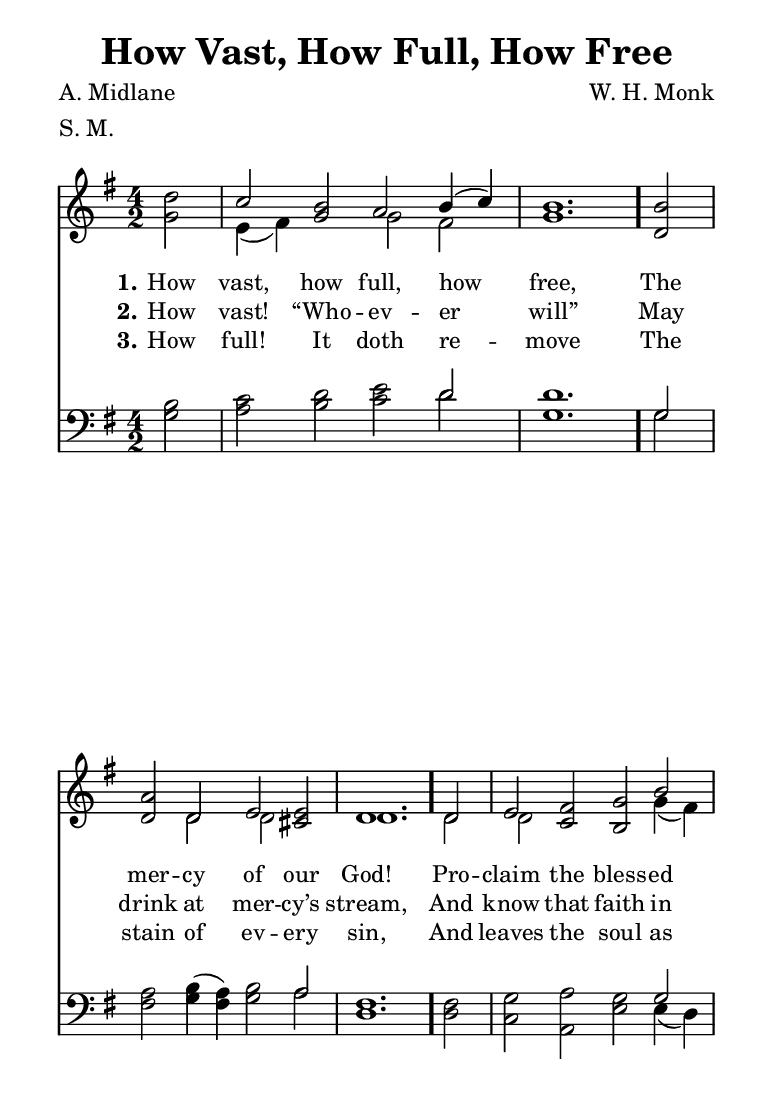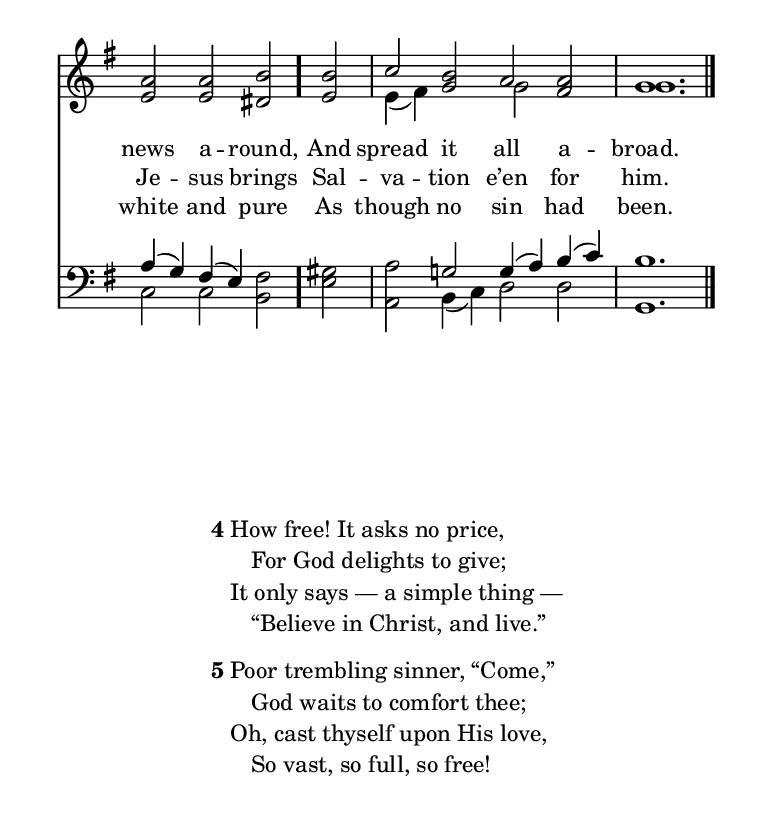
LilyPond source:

\include "common/global.ily"
\paper {
  \include "common/paper.ily"
  ragged-last-bottom = ##t
  system-count = #(cond (is-eogsized 2) (#t #f))
}

\header{
  %gospel
  hymnnumber = "141"
  title = "How Vast, How Full, How Free"
  tunename = "St. Ethelwald"
  meter = "S. M."
  poet = "A. Midlane"
  composer = "W. H. Monk"
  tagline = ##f
}

% for fermata in MIDI
ta = { \tempo 2=80 }
tb = { \tempo 2=40 }

global = {
  \include "common/overrides.ily"
  \override Staff.TimeSignature.style = #'numbered
  \time 4/2
  \override Score.MetronomeMark.transparent = ##t % hide all fermata changes too
  \ta
  \key g \major
  \partial 2
  \autoBeamOff
}

notesSoprano = {
\global
\relative c'' {

  d2 | c b a b4( c) | b1.
  b2 | a d, e e | d1.
  d2 | e fis g b | a a b
  b2 | c b a a | g1.

  \bar "|."

}
}

notesAlto = {
\global
\relative e' {

  g2 | e4( fis) g2 g fis | g1.
  d2 | d d d cis | d1.
  d2 | d c b g'4( fis) | e2 e dis
  e2 | e4( fis) g2 g fis | g1.

}
}

notesTenor = {
\global
\relative a {

  b2 | c d e d | d1.
  g,2 | a b4( a) b2 a | fis1.
  fis2 | g a g g | a4( g) fis( e) fis2
  gis2 | a g! g4( a) b( c) | b1.

}
}

notesBass = {
\global
\relative f {

  g2 | a b c d | g,1.
  g2 | fis g4( fis) g2 a | d,1.
  d2 | c a e' e4( d) | c2 c b
  e2 | a, b4( c) d2 d | g,1.

}
}

wordsA = \lyricmode {
\set stanza = "1."

How vast, how full, how free, \bar "."
The mer -- cy of our God! \bar "." \eogbreak
Pro -- claim the bless -- ed news a -- round, \bar "."
And spread it all a -- broad. \bar "."

}

wordsB = \lyricmode {
\set stanza = "2."

How vast! “Who -- ev -- er will”
May drink at mer -- cy’s stream,
And know that faith in Je -- sus brings
Sal -- va -- tion e’en for him.

}

wordsC = \lyricmode {
\set stanza = "3."

How full! It doth re -- move
The stain of ev -- ery sin,
And leaves the soul as white and pure
As though no sin had been.

}

wordsD = \markuplist {

\line { How free! It asks no price, }
\line { { \hspace #2 } For God delights to give; }
\line { It only says — a simple thing — }
\line { { \hspace #2 } “Believe in Christ, and live.” }

}

wordsE = \markuplist {

\line { Poor trembling sinner, “Come,” }
\line { { \hspace #2 } God waits to comfort thee; }
\line { Oh, cast thyself upon His love, }
\line { { \hspace #2 } So vast, so full, so free! }

}

\score {
  \context ChoirStaff <<
    \context Staff = upper <<
      \set Staff.autoBeaming = ##f
      \set ChoirStaff.systemStartDelimiter = #'SystemStartBar
      \set ChoirStaff.printPartCombineTexts = ##f
      \partcombine #'(2 . 11) \notesSoprano \notesAlto
      \context NullVoice = sopranos { \voiceOne << \notesSoprano >> }
      \context Lyrics = one   \lyricsto sopranos \wordsA
      \context Lyrics = two   \lyricsto sopranos \wordsB
      \context Lyrics = three \lyricsto sopranos \wordsC
    >>
    \context Staff = men <<
      \set Staff.autoBeaming = ##f
      \clef bass
      \set ChoirStaff.printPartCombineTexts = ##f
      \partcombine #'(2 . 11) \notesTenor \notesBass
    >>
  >>
  \layout {
    \include "common/layout.ily"
  }
  #(cond ((ly:get-option 'eog-midi-permitted) #{ \midi{
    \include "common/midi.ily"
  } #}))
}

\noPageBreak

\markup { \fill-line { \vcenter \column {
  \vspace #1
  \line{ \bold 4 \column { \wordsD } } \combine \null \vspace #0.4
  \line{ \bold 5 \column { \wordsE } }
  \vspace #1
} } }

\version "2.19.49"  % necessary for upgrading to future LilyPond versions.

% vi:set et ts=2 sw=2 ai nocindent syntax=lilypond:
